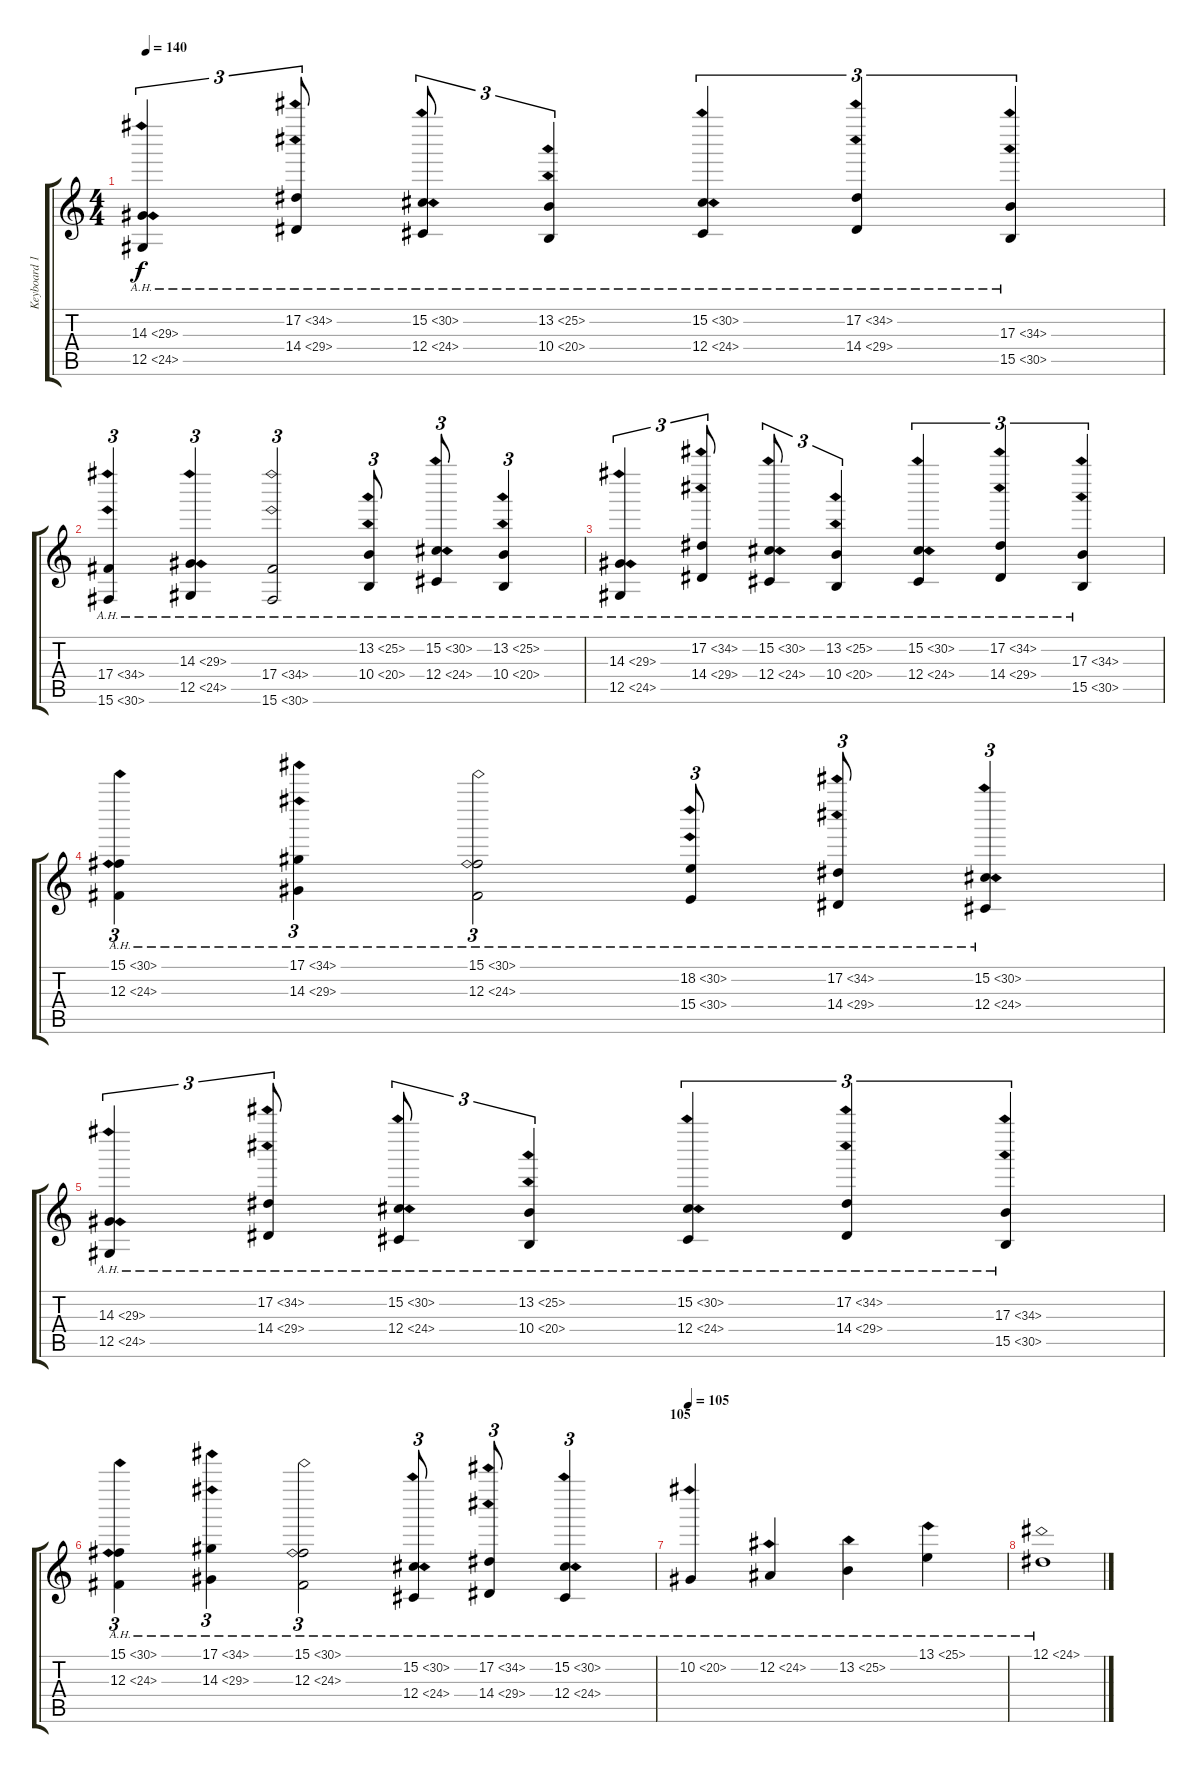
\track ("Keyboard 1" "Keyboard 1") {instrument synthstrings2}
\staff {score tabs}
\tuning (Eb4 Bb3 Gb3 Db3 Ab2 Eb2) {hide}
\ts (4 4)
\tempo 140
\clef g2
\ks c
(14.3{ah 15} 12.5{ah 12}).4{tu (3 2) dy f} (17.2{ah 17} 14.4{ah 15}).8{tu (3 2)} (15.2{ah 15} 12.4{ah 12}).8{tu (3 2)} (13.2{ah 12} 10.4{ah 10}).4{tu (3 2)} (15.2{ah 15} 12.4{ah 12}).4{tu (3 2)} (17.2{ah 17} 14.4{ah 15}).4{tu (3 2)} (17.3{ah 17} 15.5{ah 15}).4{tu (3 2)} |
(17.4{ah 17} 15.6{ah 15}).4{tu (3 2)} (14.3{ah 15} 12.5{ah 12}).4{tu (3 2)} (17.4{ah 17} 15.6{ah 15}).2{tu (3 2)} (13.2{ah 12} 10.4{ah 10}).8{tu (3 2)} (15.2{ah 15} 12.4{ah 12}).8{tu (3 2)} (13.2{ah 12} 10.4{ah 10}).4{tu (3 2)} |
(14.3{ah 15} 12.5{ah 12}).4{tu (3 2)} (17.2{ah 17} 14.4{ah 15}).8{tu (3 2)} (15.2{ah 15} 12.4{ah 12}).8{tu (3 2)} (13.2{ah 12} 10.4{ah 10}).4{tu (3 2)} (15.2{ah 15} 12.4{ah 12}).4{tu (3 2)} (17.2{ah 17} 14.4{ah 15}).4{tu (3 2)} (17.3{ah 17} 15.5{ah 15}).4{tu (3 2)} |
(15.1{ah 15} 12.3{ah 12}).4{tu (3 2)} (17.1{ah 17} 14.3{ah 15}).4{tu (3 2)} (15.1{ah 15} 12.3{ah 12}).2{tu (3 2)} (18.2{ah 12} 15.4{ah 15}).8{tu (3 2)} (17.2{ah 17} 14.4{ah 15}).8{tu (3 2)} (15.2{ah 15} 12.4{ah 12}).4{tu (3 2)} |
(14.3{ah 15} 12.5{ah 12}).4{tu (3 2)} (17.2{ah 17} 14.4{ah 15}).8{tu (3 2)} (15.2{ah 15} 12.4{ah 12}).8{tu (3 2)} (13.2{ah 12} 10.4{ah 10}).4{tu (3 2)} (15.2{ah 15} 12.4{ah 12}).4{tu (3 2)} (17.2{ah 17} 14.4{ah 15}).4{tu (3 2)} (17.3{ah 17} 15.5{ah 15}).4{tu (3 2)} |
(15.1{ah 15} 12.3{ah 12}).4{tu (3 2)} (17.1{ah 17} 14.3{ah 15}).4{tu (3 2)} (15.1{ah 15} 12.3{ah 12}).2{tu (3 2)} (15.2{ah 15} 12.4{ah 12}).8{tu (3 2)} (17.2{ah 17} 14.4{ah 15}).8{tu (3 2)} (15.2{ah 15} 12.4{ah 12}).4{tu (3 2)} |
\section ("" "105")
\tempo 105
10.2{ah 10}.4 12.2{ah 12}.4 13.2{ah 12}.4 13.1{ah 12}.4 |
12.1{ah 12}.1
